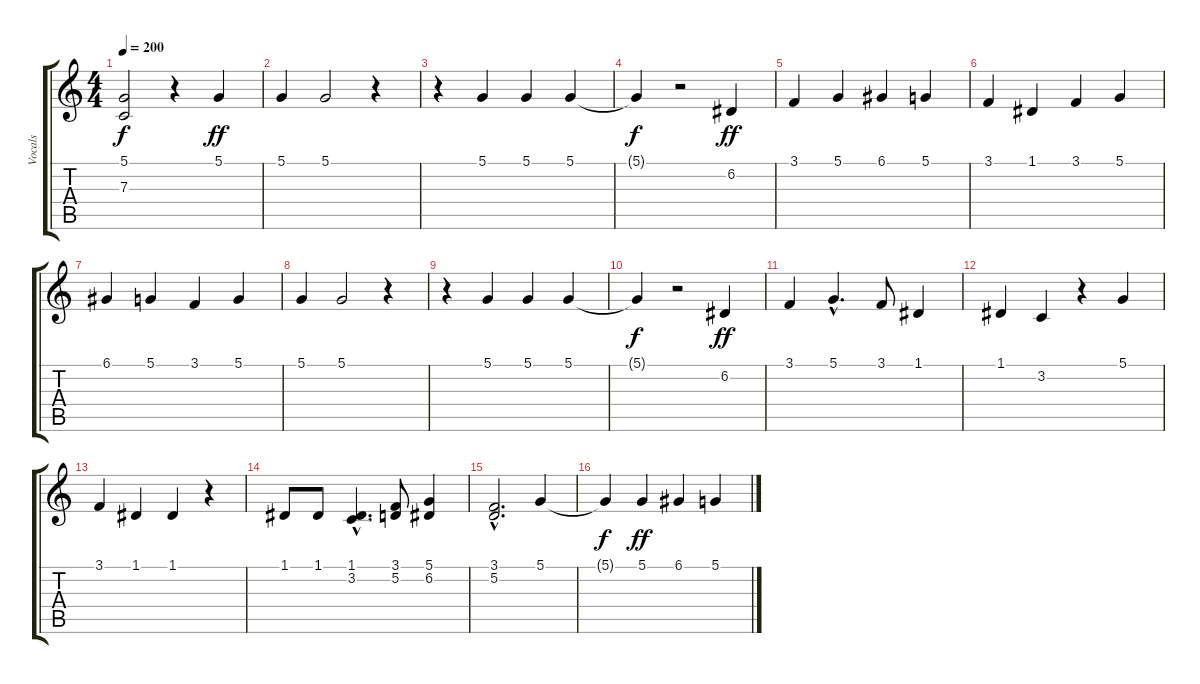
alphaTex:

\track ("Vocals" "Vocals") {instrument oboe}
\staff {score tabs}
\tuning (D4 A3 F3 C3 G2 C2) {hide}
\ts (4 4)
\tempo 200
\clef g2
\ks c
(5.1{t} 7.3{t}).2{dy f} r.4 5.1.4{dy ff} |
5.1.4 5.1.2 r.4 |
r.4 5.1.4 5.1.4 5.1.4 |
5.1{t}.4{dy f} r.2 6.2.4{dy ff} |
3.1.4 5.1.4 6.1.4 5.1.4 |
3.1.4 1.1.4 3.1.4 5.1.4 |
6.1.4 5.1.4 3.1.4 5.1.4 |
5.1.4 5.1.2 r.4 |
r.4 5.1.4 5.1.4 5.1.4 |
5.1{t}.4{dy f} r.2 6.2.4{dy ff} |
3.1.4 5.1{hac}.4{d} 3.1.8 1.1.4 |
1.1.4 3.2.4 r.4 5.1.4 |
3.1.4 1.1.4 1.1.4 r.4 |
1.1.8 1.1.8 (1.1{hac} 3.2{hac}).4{d} (3.1 5.2).8 (5.1 6.2).4 |
(3.1{hac} 5.2{hac}).2{d} 5.1.4 |
5.1{t}.4{dy f} 5.1.4{dy ff} 6.1.4 5.1.4
